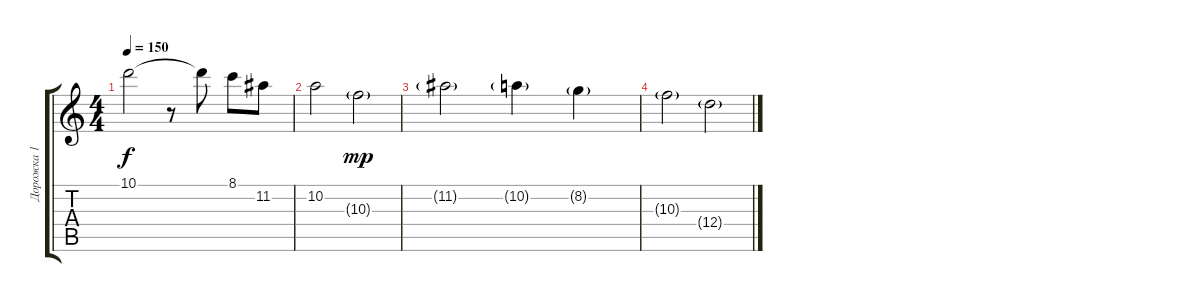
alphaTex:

\track ("Дорожка 1" "Дорожка 1") {instrument contrabass}
\staff {score tabs}
\tuning (E4 B3 G3 D3 A2 E2) {hide}
\ts (4 4)
\tempo 150
\clef g2
\ks c
10.1.2{dy f} r.8 10.1{t}.8 8.1.8 11.2.8 |
10.2.2 10.3{g}.2{dy mp} |
11.2{g}.2 10.2{g}.4 8.2{g}.4 |
10.3{g}.2 12.4{g}.2
